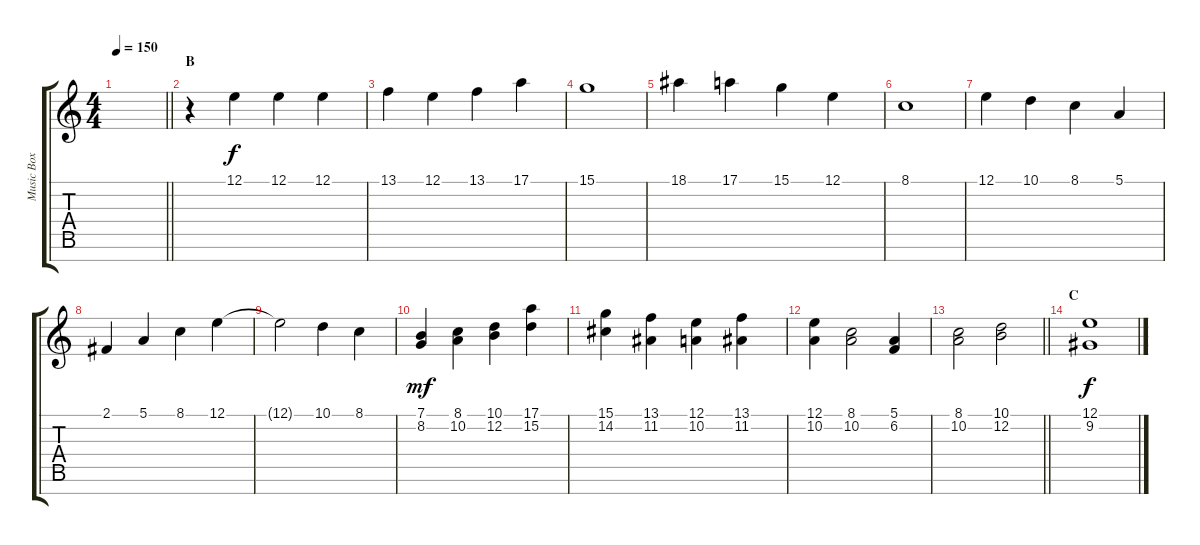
\track ("Music Box" "Music Box") {instrument musicbox}
\staff {score tabs}
\tuning (E4 B3 G3 D3 A2 E2 B1) {hide}
\ts (4 4)
\tempo 150
\clef g2
\barLineRight lightlight
\ks c
|
\section ("" "B")
r.4 12.1.4 12.1.4 12.1.4 |
13.1.4 12.1.4 13.1.4 17.1.4 |
15.1.1 |
18.1.4 17.1.4 15.1.4 12.1.4 |
8.1.1 |
12.1.4 10.1.4 8.1.4 5.1.4 |
2.1.4 5.1.4 8.1.4 12.1.4 |
12.1{t}.2 10.1.4 8.1.4 |
(7.1 8.2).4{dy mf} (8.1 10.2).4 (10.1 12.2).4 (17.1 15.2).4 |
(15.1 14.2).4 (13.1 11.2).4 (12.1 10.2).4 (13.1 11.2).4 |
(12.1 10.2).4 (8.1 10.2).2 (5.1 6.2).4 |
\barLineRight lightlight
(8.1 10.2).2 (10.1 12.2).2 |
\section ("" "C")
(12.1 9.2).1{dy f}
